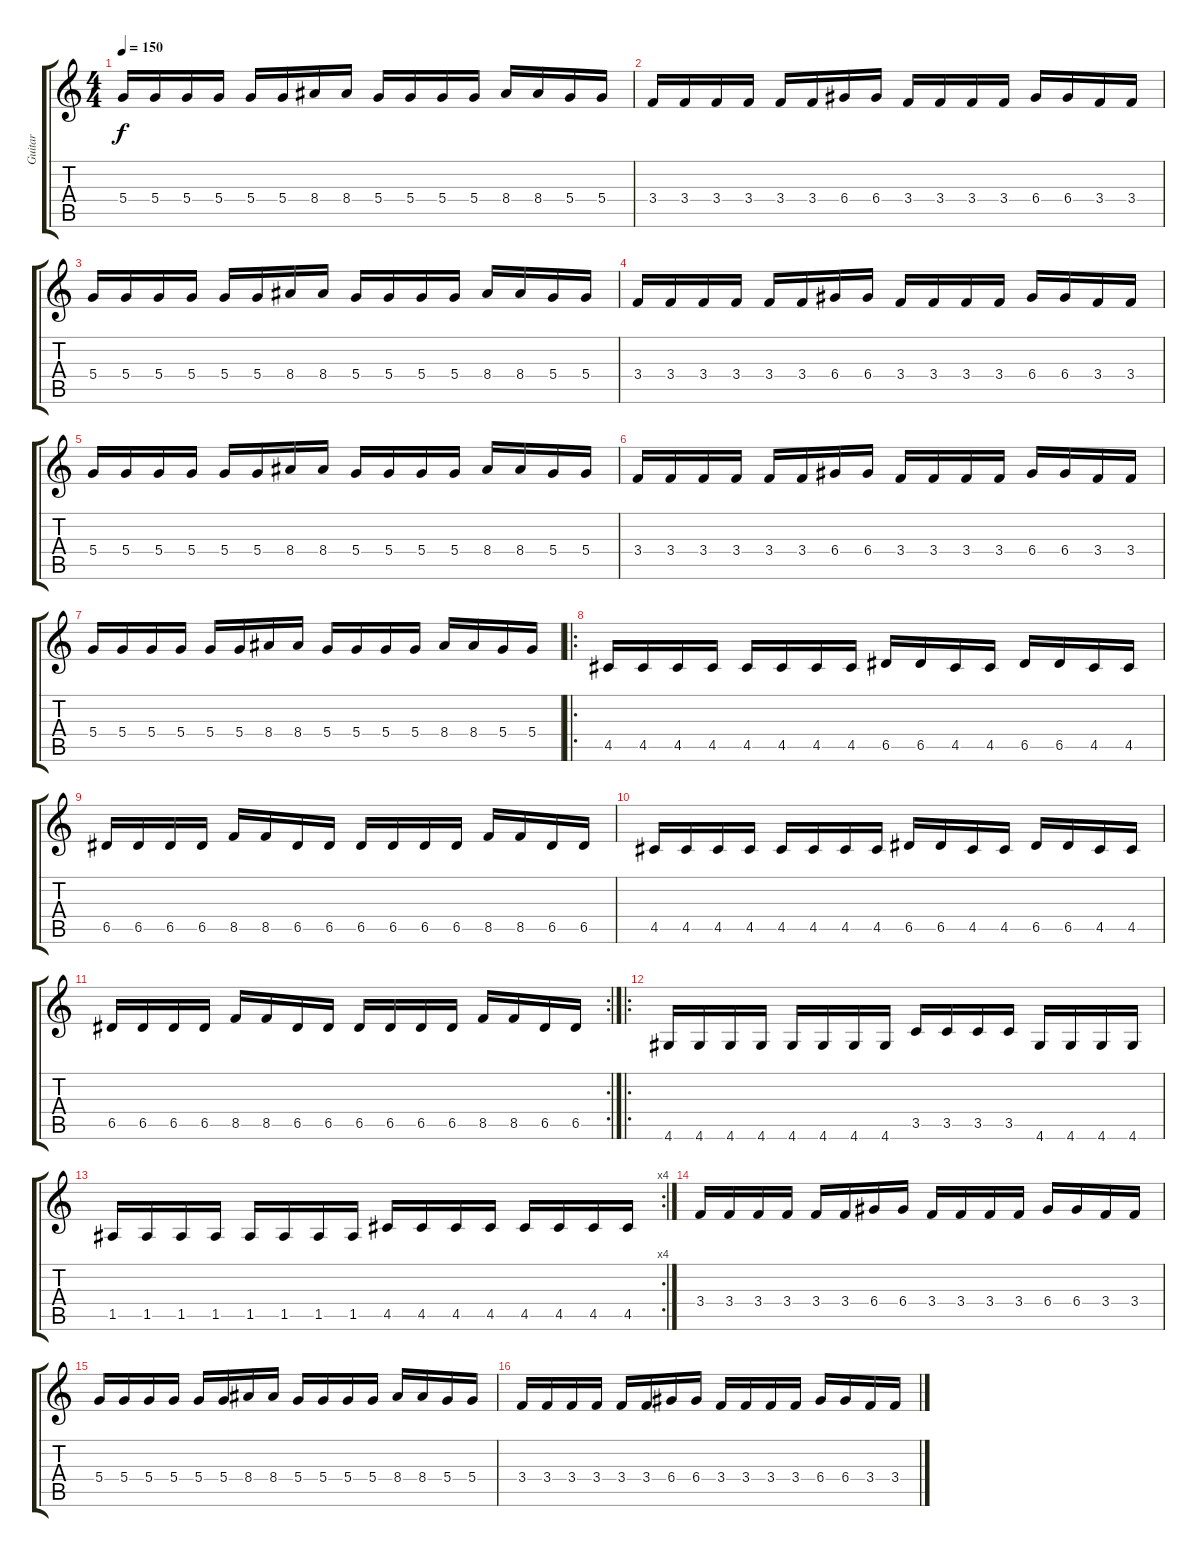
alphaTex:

\track ("Guitar" "Guitar") {instrument overdrivenguitar}
\staff {score tabs}
\tuning (E4 B3 G3 D3 A2 E2) {hide}
\ts (4 4)
\tempo 150
\clef g2
\ks c
5.4.16{dy f} 5.4.16 5.4.16 5.4.16 5.4.16 5.4.16 8.4.16 8.4.16 5.4.16 5.4.16 5.4.16 5.4.16 8.4.16 8.4.16 5.4.16 5.4.16 |
3.4.16 3.4.16 3.4.16 3.4.16 3.4.16 3.4.16 6.4.16 6.4.16 3.4.16 3.4.16 3.4.16 3.4.16 6.4.16 6.4.16 3.4.16 3.4.16 |
5.4.16 5.4.16 5.4.16 5.4.16 5.4.16 5.4.16 8.4.16 8.4.16 5.4.16 5.4.16 5.4.16 5.4.16 8.4.16 8.4.16 5.4.16 5.4.16 |
3.4.16 3.4.16 3.4.16 3.4.16 3.4.16 3.4.16 6.4.16 6.4.16 3.4.16 3.4.16 3.4.16 3.4.16 6.4.16 6.4.16 3.4.16 3.4.16 |
5.4.16 5.4.16 5.4.16 5.4.16 5.4.16 5.4.16 8.4.16 8.4.16 5.4.16 5.4.16 5.4.16 5.4.16 8.4.16 8.4.16 5.4.16 5.4.16 |
3.4.16 3.4.16 3.4.16 3.4.16 3.4.16 3.4.16 6.4.16 6.4.16 3.4.16 3.4.16 3.4.16 3.4.16 6.4.16 6.4.16 3.4.16 3.4.16 |
5.4.16 5.4.16 5.4.16 5.4.16 5.4.16 5.4.16 8.4.16 8.4.16 5.4.16 5.4.16 5.4.16 5.4.16 8.4.16 8.4.16 5.4.16 5.4.16 |
\ro
4.5.16 4.5.16 4.5.16 4.5.16 4.5.16 4.5.16 4.5.16 4.5.16 6.5.16 6.5.16 4.5.16 4.5.16 6.5.16 6.5.16 4.5.16 4.5.16 |
6.5.16 6.5.16 6.5.16 6.5.16 8.5.16 8.5.16 6.5.16 6.5.16 6.5.16 6.5.16 6.5.16 6.5.16 8.5.16 8.5.16 6.5.16 6.5.16 |
4.5.16 4.5.16 4.5.16 4.5.16 4.5.16 4.5.16 4.5.16 4.5.16 6.5.16 6.5.16 4.5.16 4.5.16 6.5.16 6.5.16 4.5.16 4.5.16 |
\rc 2
6.5.16 6.5.16 6.5.16 6.5.16 8.5.16 8.5.16 6.5.16 6.5.16 6.5.16 6.5.16 6.5.16 6.5.16 8.5.16 8.5.16 6.5.16 6.5.16 |
\ro
4.6.16 4.6.16 4.6.16 4.6.16 4.6.16 4.6.16 4.6.16 4.6.16 3.5.16 3.5.16 3.5.16 3.5.16 4.6.16 4.6.16 4.6.16 4.6.16 |
\rc 4
1.5.16 1.5.16 1.5.16 1.5.16 1.5.16 1.5.16 1.5.16 1.5.16 4.5.16 4.5.16 4.5.16 4.5.16 4.5.16 4.5.16 4.5.16 4.5.16 |
3.4.16 3.4.16 3.4.16 3.4.16 3.4.16 3.4.16 6.4.16 6.4.16 3.4.16 3.4.16 3.4.16 3.4.16 6.4.16 6.4.16 3.4.16 3.4.16 |
5.4.16 5.4.16 5.4.16 5.4.16 5.4.16 5.4.16 8.4.16 8.4.16 5.4.16 5.4.16 5.4.16 5.4.16 8.4.16 8.4.16 5.4.16 5.4.16 |
3.4.16 3.4.16 3.4.16 3.4.16 3.4.16 3.4.16 6.4.16 6.4.16 3.4.16 3.4.16 3.4.16 3.4.16 6.4.16 6.4.16 3.4.16 3.4.16
